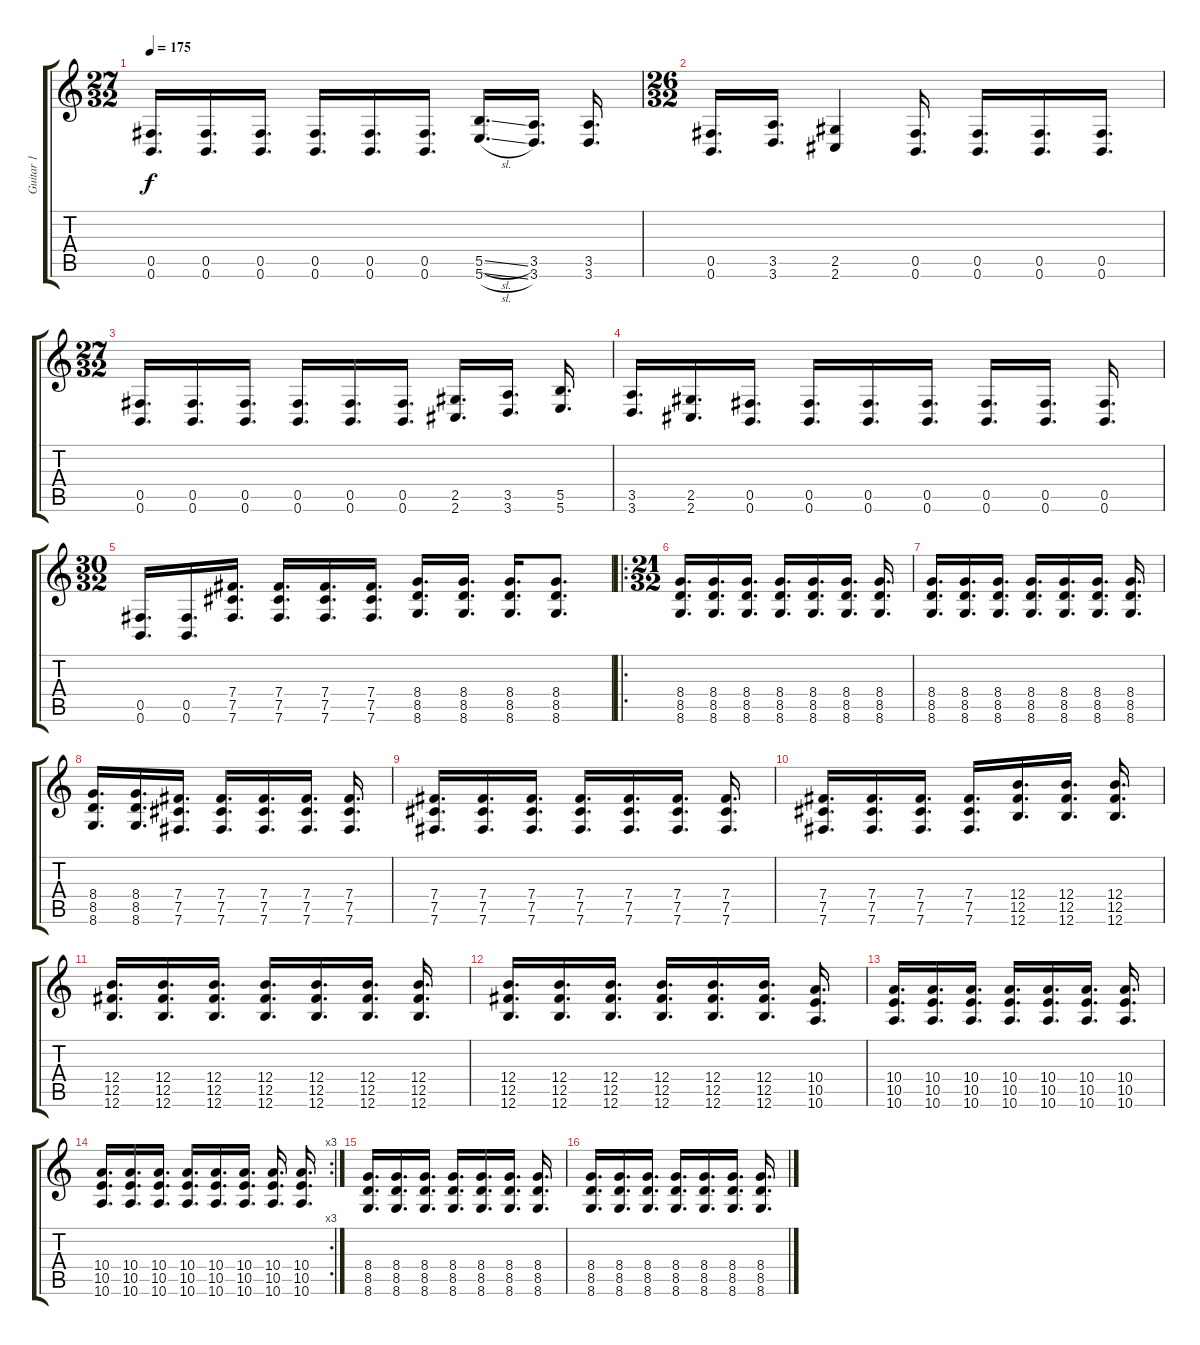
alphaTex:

\track ("Guitar 1" "Guitar 1") {instrument distortionguitar}
\staff {score tabs}
\tuning (Db4 Ab3 E3 B2 Gb2 B1) {hide}
\ts (27 32)
\tempo 175
\clef g2
\ks c
(0.5 0.6).16{d dy f} (0.5 0.6).16{d} (0.5 0.6).16{d} (0.5 0.6).16{d} (0.5 0.6).16{d} (0.5 0.6).16{d} (5.5{sl} 5.6{sl}).16{d} (3.5 3.6).16{d} (3.5 3.6).16{d} |
\ts (26 32)
(0.5 0.6).16{d} (3.5 3.6).16{d} (2.5 2.6).4 (0.5 0.6).16{d} (0.5 0.6).16{d} (0.5 0.6).16{d} (0.5 0.6).16{d} |
\ts (27 32)
(0.5 0.6).16{d} (0.5 0.6).16{d} (0.5 0.6).16{d} (0.5 0.6).16{d} (0.5 0.6).16{d} (0.5 0.6).16{d} (2.5 2.6).16{d} (3.5 3.6).16{d} (5.5 5.6).16{d} |
(3.5 3.6).16{d} (2.5 2.6).16{d} (0.5 0.6).16{d} (0.5 0.6).16{d} (0.5 0.6).16{d} (0.5 0.6).16{d} (0.5 0.6).16{d} (0.5 0.6).16{d} (0.5 0.6).16{d} |
\ts (30 32)
(0.5 0.6).16{d} (0.5 0.6).16{d} (7.4 7.5 7.6).16{d} (7.4 7.5 7.6).16{d} (7.4 7.5 7.6).16{d} (7.4 7.5 7.6).16{d} (8.4 8.5 8.6).16{d} (8.4 8.5 8.6).16{d} (8.4 8.5 8.6).16{d} (8.4 8.5 8.6).8{d} |
\ro
\ts (21 32)
(8.4 8.5 8.6).16{d} (8.4 8.5 8.6).16{d} (8.4 8.5 8.6).16{d} (8.4 8.5 8.6).16{d} (8.4 8.5 8.6).16{d} (8.4 8.5 8.6).16{d} (8.4 8.5 8.6).16{d} |
(8.4 8.5 8.6).16{d} (8.4 8.5 8.6).16{d} (8.4 8.5 8.6).16{d} (8.4 8.5 8.6).16{d} (8.4 8.5 8.6).16{d} (8.4 8.5 8.6).16{d} (8.4 8.5 8.6).16{d} |
(8.4 8.5 8.6).16{d} (8.4 8.5 8.6).16{d} (7.4 7.5 7.6).16{d} (7.4 7.5 7.6).16{d} (7.4 7.5 7.6).16{d} (7.4 7.5 7.6).16{d} (7.4 7.5 7.6).16{d} |
(7.4 7.5 7.6).16{d} (7.4 7.5 7.6).16{d} (7.4 7.5 7.6).16{d} (7.4 7.5 7.6).16{d} (7.4 7.5 7.6).16{d} (7.4 7.5 7.6).16{d} (7.4 7.5 7.6).16{d} |
(7.4 7.5 7.6).16{d} (7.4 7.5 7.6).16{d} (7.4 7.5 7.6).16{d} (7.4 7.5 7.6).16{d} (12.4 12.5 12.6).16{d} (12.4 12.5 12.6).16{d} (12.4 12.5 12.6).16{d} |
(12.4 12.5 12.6).16{d} (12.4 12.5 12.6).16{d} (12.4 12.5 12.6).16{d} (12.4 12.5 12.6).16{d} (12.4 12.5 12.6).16{d} (12.4 12.5 12.6).16{d} (12.4 12.5 12.6).16{d} |
(12.4 12.5 12.6).16{d} (12.4 12.5 12.6).16{d} (12.4 12.5 12.6).16{d} (12.4 12.5 12.6).16{d} (12.4 12.5 12.6).16{d} (12.4 12.5 12.6).16{d} (10.4 10.5 10.6).16{d} |
(10.4 10.5 10.6).16{d} (10.4 10.5 10.6).16{d} (10.4 10.5 10.6).16{d} (10.4 10.5 10.6).16{d} (10.4 10.5 10.6).16{d} (10.4 10.5 10.6).16{d} (10.4 10.5 10.6).16{d} |
\rc 3
(10.4 10.5 10.6).16{d} (10.4 10.5 10.6).16{d} (10.4 10.5 10.6).16{d} (10.4 10.5 10.6).16{d} (10.4 10.5 10.6).16{d} (10.4 10.5 10.6).16{d} (10.4 10.5 10.6).16{d} (10.4 10.5 10.6).16{d} |
(8.4 8.5 8.6).16{d} (8.4 8.5 8.6).16{d} (8.4 8.5 8.6).16{d} (8.4 8.5 8.6).16{d} (8.4 8.5 8.6).16{d} (8.4 8.5 8.6).16{d} (8.4 8.5 8.6).16{d} |
(8.4 8.5 8.6).16{d} (8.4 8.5 8.6).16{d} (8.4 8.5 8.6).16{d} (8.4 8.5 8.6).16{d} (8.4 8.5 8.6).16{d} (8.4 8.5 8.6).16{d} (8.4 8.5 8.6).16{d}
